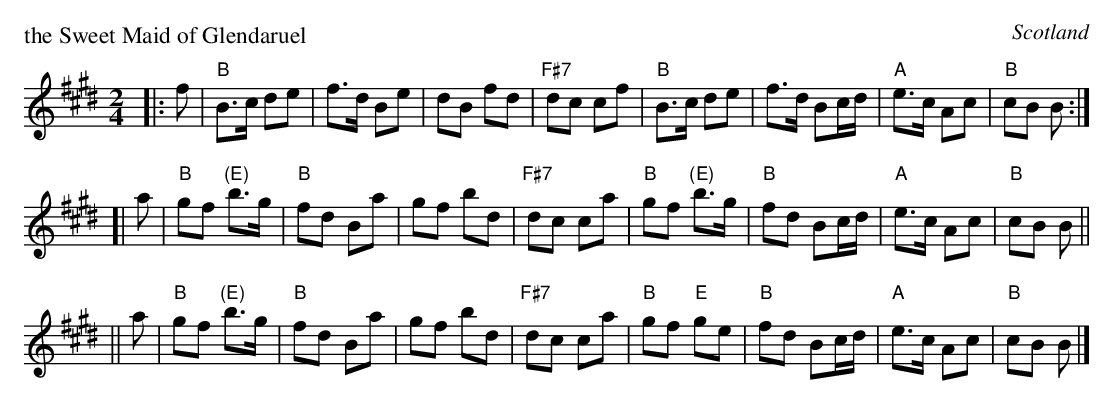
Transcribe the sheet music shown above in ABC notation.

X:1
P: the Sweet Maid of Glendaruel
O: Scotland
M: 2/4
L: 1/8
K: BMix
|: f \
| "B"B>c de | f>d Be    | dB     fd | "F#7"dc cf \
|  "B"B>c de | f>d Bc/d/ | "A"e>c Ac | "B"cB  B :|
[| a \
| "B"gf "(E)"b>g | "B"fd Ba    |    gf  bd | "F#7"dc ca \
| "B"gf "(E)"b>g | "B"fd Bc/d/ | "A"e>c Ac | "B"cB  B ||
|| a \
| "B"gf "(E)"b>g | "B"fd Ba    |    gf  bd | "F#7"dc ca \
| "B"gf  "E"ge   | "B"fd Bc/d/ | "A"e>c Ac | "B"cB  B |]
